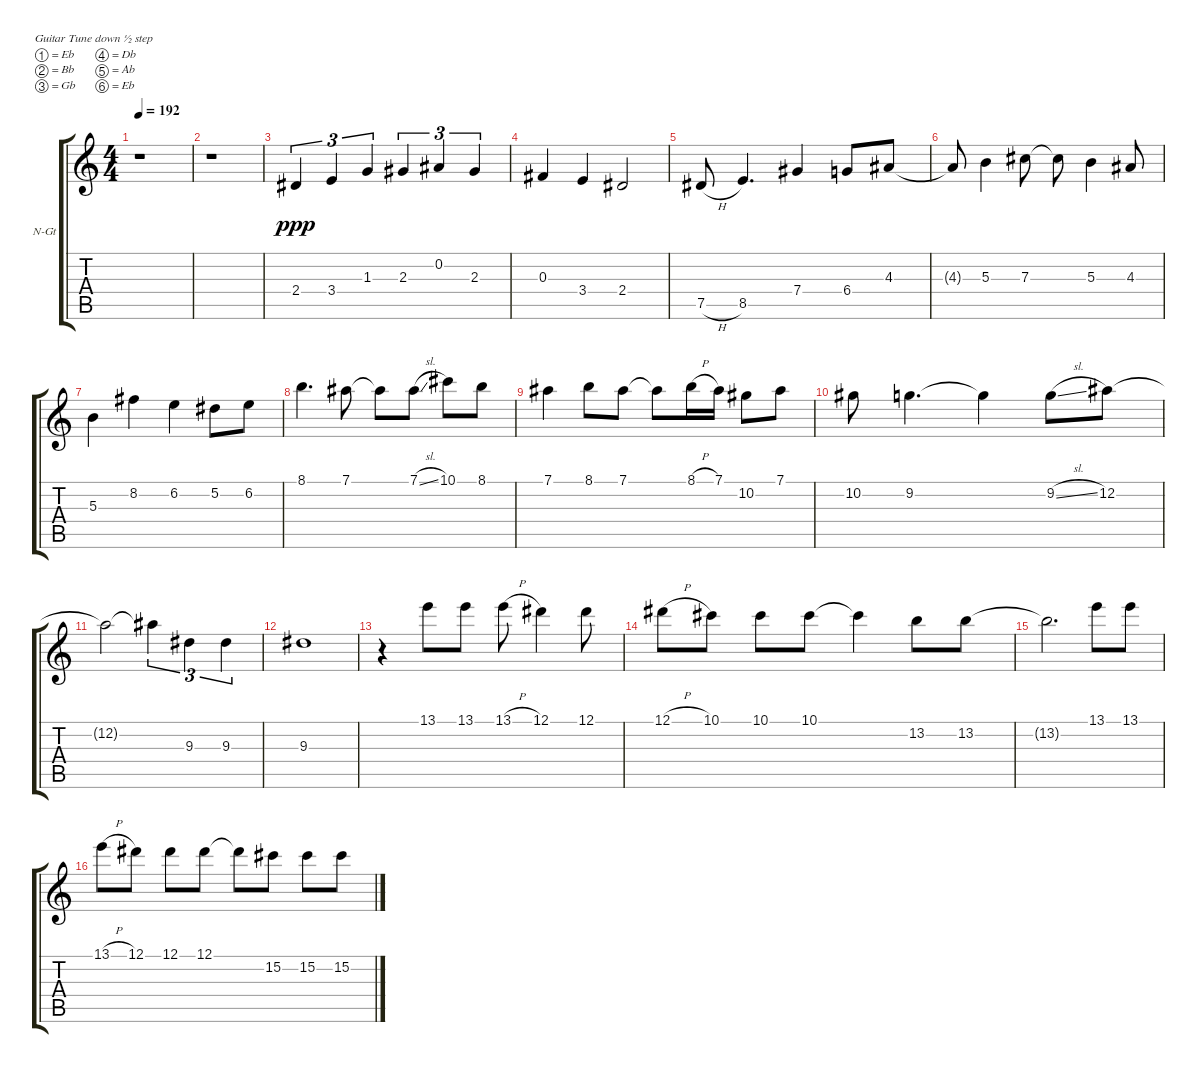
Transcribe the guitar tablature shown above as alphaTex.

\bracketExtendMode groupsimilarinstruments
\firstSystemTrackNameOrientation horizontal
\otherSystemsTrackNameOrientation horizontal
\track ("Nylon Guitar 2" "N-Gt") {instrument acousticgrandpiano}
\staff {score tabs}
\tuning (Eb4 Bb3 Gb3 Db3 Ab2 Eb2)
\displaytranspose 12
\ts (4 4)
\tempo 192
\clef g2
\ks c
r.1{dy ppp} |
r.1 |
2.4.4{tu (3 2)} 3.4.4{tu (3 2)} 1.3.4{tu (3 2)} 2.3.4{tu (3 2)} 0.2.4{tu (3 2)} 2.3.4{tu (3 2)} |
0.3.4 3.4.4 2.4.2 |
7.5{h}.8 8.5.4{d} 7.4.4 6.4.8 4.3.8 |
4.3{t}.8 5.3.4 7.3.8 7.3{t}.8 5.3.4 4.3.8 |
5.3.4 8.2.4 6.2.4 5.2.8 6.2.8 |
8.1.4{d} 7.1.8 7.1{t}.8 7.1{sl}.8 10.1.8 8.1.8 |
7.1.4 8.1.8 7.1.8 7.1{t}.8 8.1{h}.16 7.1.16 10.2.8 7.1.8 |
10.2.8 9.2.4{d} 9.2{t}.4 9.2{sl}.8 12.2.8 |
12.2{t}.2 12.2{t}.4{tu (3 2)} 9.3.4{tu (3 2)} 9.3.4{tu (3 2)} |
9.3.1 |
r.4 13.1.8 13.1.8 13.1{h}.8 12.1.4 12.1.8 |
12.1{h}.8 10.1.8 10.1.8 10.1.8 10.1{t}.4 13.2.8 13.2.8 |
13.2{t}.2{d} 13.1.8 13.1.8 |
13.1{h}.8 12.1.8 12.1.8 12.1.8 12.1{t}.8 15.2.8 15.2.8 15.2{h}.8
